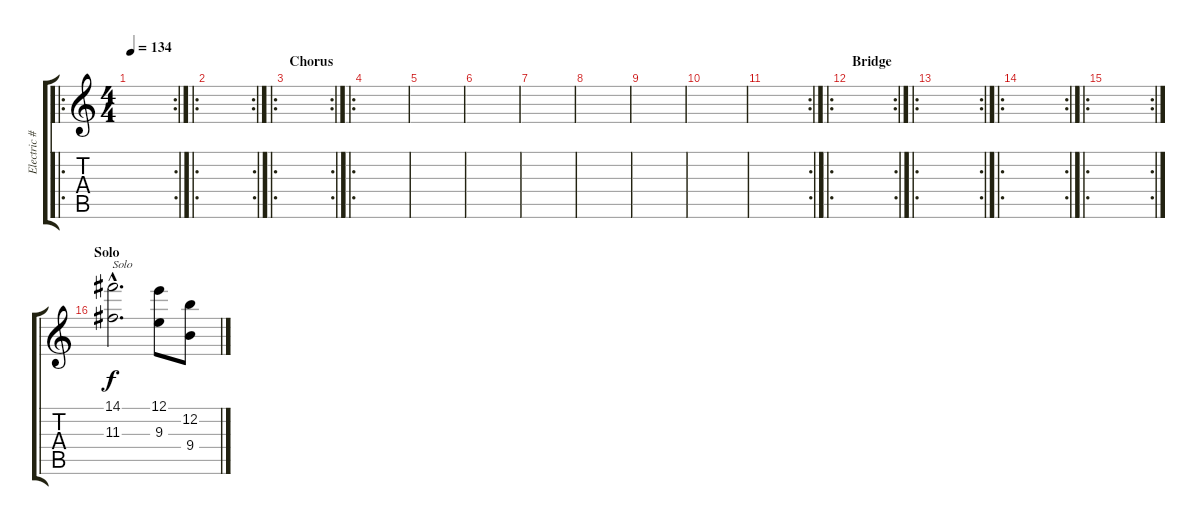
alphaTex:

\track ("Electric #1" "Electric #") {instrument distortionguitar}
\staff {score tabs}
\tuning (E4 B3 G3 D3 A2 E2) {hide}
\ro
\rc 2
\ts (4 4)
\tempo 134
\clef g2
\ks c
|
\ro
\rc 2
|
\ro
\rc 2
\section ("" "Chorus")
|
\ro
|
|
|
|
|
|
|
\rc 2
|
\ro
\rc 2
\section ("" "Bridge")
|
\ro
\rc 2
|
\ro
\rc 2
|
\ro
\rc 2
|
\section ("" "Solo")
(14.1{hac} 11.3{hac}).2{d txt "Solo"} (12.1 9.3).8 (12.2 9.4).8
